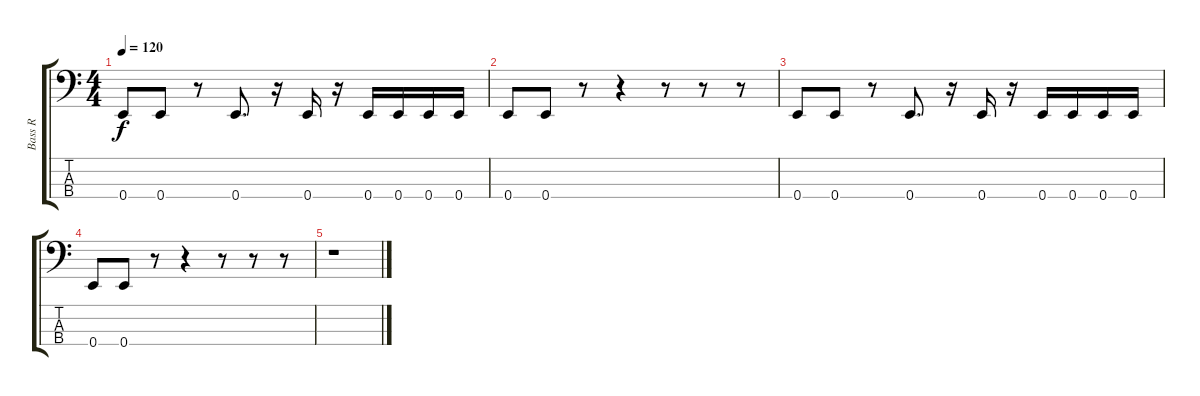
\track ("Bass R" "Bass R") {instrument electricbassfinger}
\staff {score tabs}
\tuning (G2 D2 A1 E1) {hide}
\ts (4 4)
\tempo 120
\clef f4
\ks c
0.4.8{dy f} 0.4.8 r.8 0.4.8{d} r.16 0.4.16 r.16 0.4.16 0.4.16 0.4.16 0.4.16 |
0.4.8 0.4.8 r.8 r.4 r.8 r.8 r.8 |
0.4.8 0.4.8 r.8 0.4.8{d} r.16 0.4.16 r.16 0.4.16 0.4.16 0.4.16 0.4.16 |
0.4.8 0.4.8 r.8 r.4 r.8 r.8 r.8 |
r.1
